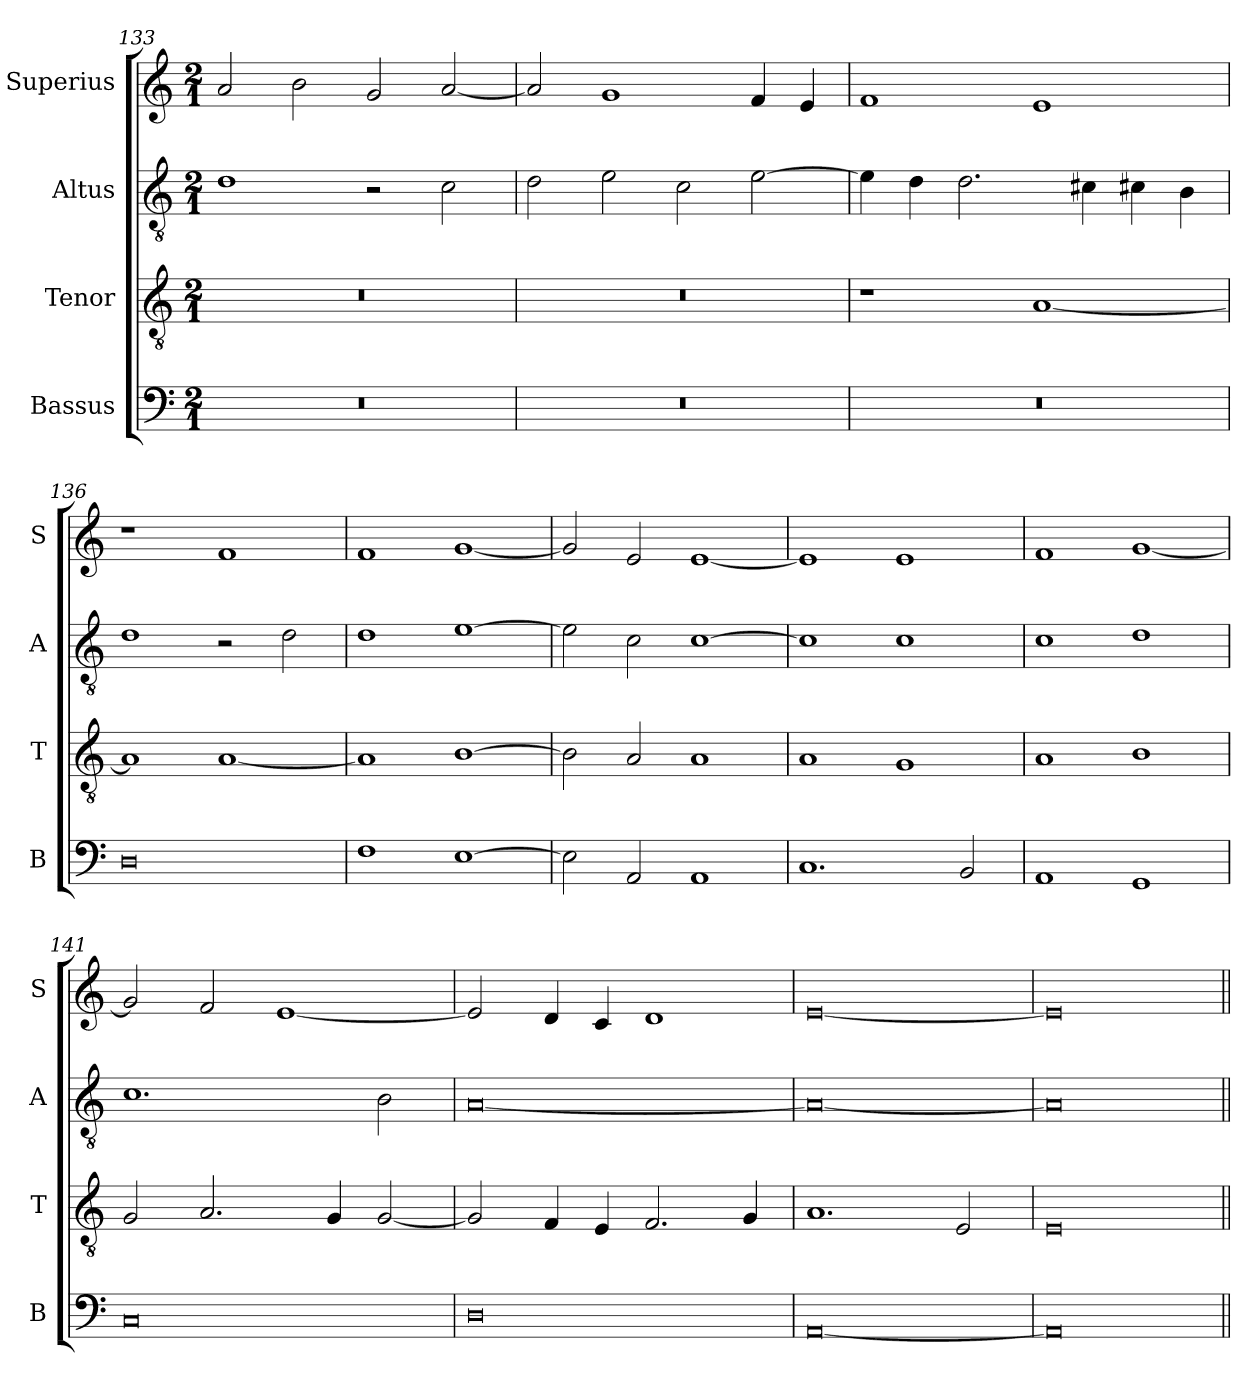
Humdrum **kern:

**kern	**kern	**kern	**kern
*part4	*part3	*part2	*part1
*staff4	*staff3	*staff2	*staff1
*I"Bassus	*I"Tenor	*I"Altus	*I"Superius
*I'B	*I'T	*I'A	*I'S
*clefF4	*clefGv2	*clefGv2	*clefG2
*k[]	*k[]	*k[]	*k[]
*M2/1	*M2/1	*M2/1	*M2/1
=133	=133	=133	=133
0r	0r	1d	2a/
.	.	.	2b\
.	.	2r	2g/
.	.	2c\	[2a/
=134	=134	=134	=134
0r	0r	2d\	2a/]
.	.	2e\	1g
.	.	2c\	.
.	.	[2e\	4f/
.	.	.	4e/
=135	=135	=135	=135
0r	1r	4e\]	1f
.	.	4d\	.
.	.	2.d\	.
.	[1A	.	1e
.	.	4c#X\	.
.	.	4c#X\	.
.	.	4B\	.
=136	=136	=136	=136
0D	1A]	1d	1r
.	[1A	2r	1f
.	.	2d\	.
=137	=137	=137	=137
1F	1A]	1d	1f
[1E	[1B	[1e	[1g
=138	=138	=138	=138
2E\]	2B\]	2e\]	2g/]
2AA/	2A/	2c\	2e/
1AA	1A	[1c	[1e
=139	=139	=139	=139
1.C	1A	1c]	1e]
.	1G	1c	1e
2BB/	.	.	.
=140	=140	=140	=140
1AA	1A	1c	1f
1GG	1B	1d	[1g
=141	=141	=141	=141
0C	2G/	1.c	2g/]
.	2.A/	.	2f/
.	.	.	[1e
.	4G/	.	.
.	[2G/	2B\	.
=142	=142	=142	=142
0D	2G/]	[0A	2e/]
.	4F/	.	4d/
.	4E/	.	4c/
.	2.F/	.	1d
.	4G/	.	.
=143	=143	=143	=143
[0AA	1.A	0A_	[0e
.	2E/	.	.
=144	=144	=144	=144
0AA]	0E	0A]	0e]
=||	=||	=||	=||
*-	*-	*-	*-
